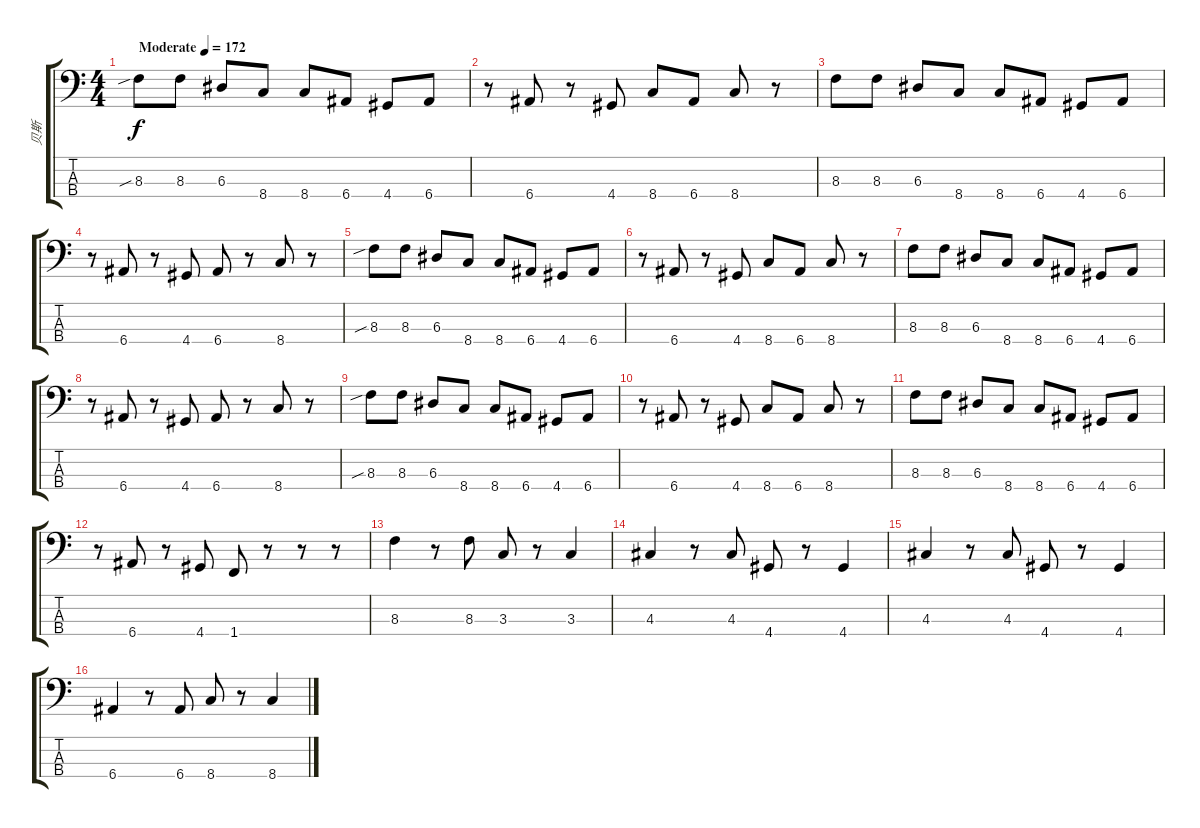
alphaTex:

\track ("贝斯" "贝斯") {instrument electricbassfinger}
\staff {score tabs}
\tuning (G2 D2 A1 E1) {hide}
\ts (4 4)
\tempo (172 "Moderate")
\clef f4
\ks c
8.3{sib}.8{dy f instrument electricbassfinger} 8.3.8 6.3.8 8.4.8 8.4.8 6.4.8 4.4.8 6.4.8 |
r.8 6.4.8 r.8 4.4.8 8.4.8 6.4.8 8.4.8 r.8 |
8.3.8 8.3.8 6.3.8 8.4.8 8.4.8 6.4.8 4.4.8 6.4.8 |
r.8 6.4.8 r.8 4.4.8 6.4.8 r.8 8.4.8 r.8 |
8.3{sib}.8 8.3.8 6.3.8 8.4.8 8.4.8 6.4.8 4.4.8 6.4.8 |
r.8 6.4.8 r.8 4.4.8 8.4.8 6.4.8 8.4.8 r.8 |
8.3.8 8.3.8 6.3.8 8.4.8 8.4.8 6.4.8 4.4.8 6.4.8 |
r.8 6.4.8 r.8 4.4.8 6.4.8 r.8 8.4.8 r.8 |
8.3{sib}.8 8.3.8 6.3.8 8.4.8 8.4.8 6.4.8 4.4.8 6.4.8 |
r.8 6.4.8 r.8 4.4.8 8.4.8 6.4.8 8.4.8 r.8 |
8.3.8 8.3.8 6.3.8 8.4.8 8.4.8 6.4.8 4.4.8 6.4.8 |
r.8 6.4.8 r.8 4.4.8 1.4.8 r.8 r.8 r.8 |
8.3.4 r.8 8.3.8 3.3.8 r.8 3.3.4 |
4.3.4 r.8 4.3.8 4.4.8 r.8 4.4.4 |
4.3.4 r.8 4.3.8 4.4.8 r.8 4.4.4 |
6.4.4 r.8 6.4.8 8.4.8 r.8 8.4.4
